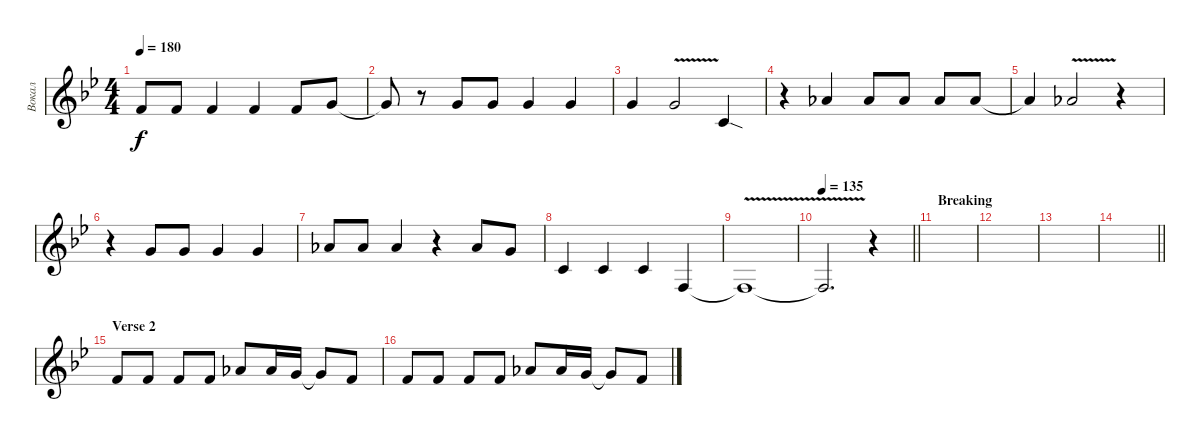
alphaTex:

\track ("Вокал" "Вокал") {instrument trumpet}
\staff {score}
\tuning (E4 B3 G3 D3 A2 E2) {hide}
\ts (4 4)
\tempo 180
\clef g2
\ks gminor
6.2.8{dy f} 6.2.8 6.2.4 6.2.4 6.2.8 3.1.8 |
3.1{t}.8 r.8 3.1.8 3.1.8 3.1.4 3.1.4 |
3.1.4 3.1{v}.2 5.3{sod}.4 |
r.4 4.1.4 4.1.8 4.1.8 4.1.8 4.1.8 |
4.1{t}.4 4.1{v}.2 r.4 |
r.4 3.1.8 3.1.8 3.1.4 3.1.4 |
4.1.8 4.1.8 4.1.4 r.4 4.1.8 3.1.8 |
1.2.4 1.2.4 1.2.4 3.4.4 |
3.4{v t}.1 |
\tempo 135
\barLineRight lightlight
3.4{t}.2{d} r.4 |
\section ("" "Breaking")
|
|
|
\barLineRight lightlight
|
\section ("" "Verse 2")
6.2.8 6.2.8 6.2.8 6.2.8 4.1.8 4.1.16 3.1.16 3.1{t}.8 6.2.8 |
6.2.8 6.2.8 6.2.8 6.2.8 4.1.8 4.1.16 3.1.16 3.1{t}.8 6.2.8
